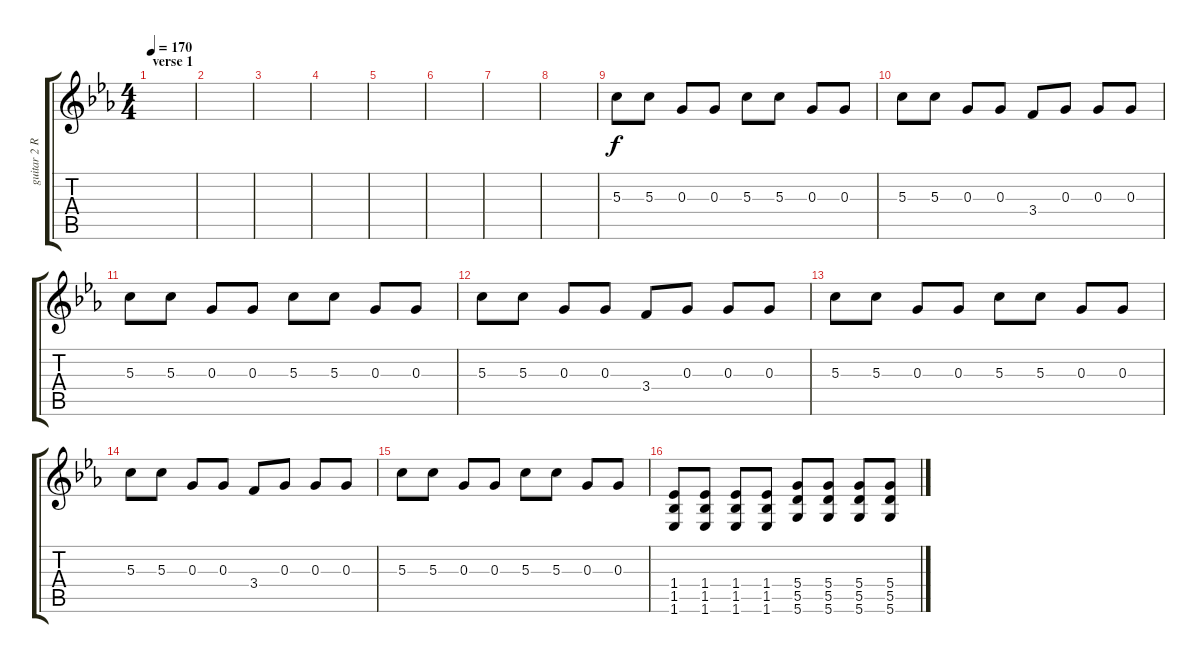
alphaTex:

\track ("guitar 2 R" "guitar 2 R") {instrument distortionguitar}
\staff {score tabs}
\tuning (E4 B3 G3 D3 A2 D2) {hide}
\ts (4 4)
\section ("" "verse 1")
\tempo 170
\clef g2
\ks cminor
|
|
|
|
|
|
|
|
5.3.8{instrument electricguitarmuted} 5.3.8 0.3.8 0.3.8 5.3.8 5.3.8 0.3.8 0.3.8 |
5.3.8 5.3.8 0.3.8 0.3.8 3.4.8 0.3.8 0.3.8 0.3.8 |
5.3.8 5.3.8 0.3.8 0.3.8 5.3.8 5.3.8 0.3.8 0.3.8 |
5.3.8 5.3.8 0.3.8 0.3.8 3.4.8 0.3.8 0.3.8 0.3.8 |
5.3.8 5.3.8 0.3.8 0.3.8 5.3.8 5.3.8 0.3.8 0.3.8 |
5.3.8 5.3.8 0.3.8 0.3.8 3.4.8 0.3.8 0.3.8 0.3.8 |
5.3.8 5.3.8 0.3.8 0.3.8 5.3.8 5.3.8 0.3.8 0.3.8 |
(1.4 1.5 1.6).8{instrument distortionguitar} (1.4 1.5 1.6).8 (1.4 1.5 1.6).8 (1.4 1.5 1.6).8 (5.4 5.5 5.6).8 (5.4 5.5 5.6).8 (5.4 5.5 5.6).8 (5.4 5.5 5.6).8
